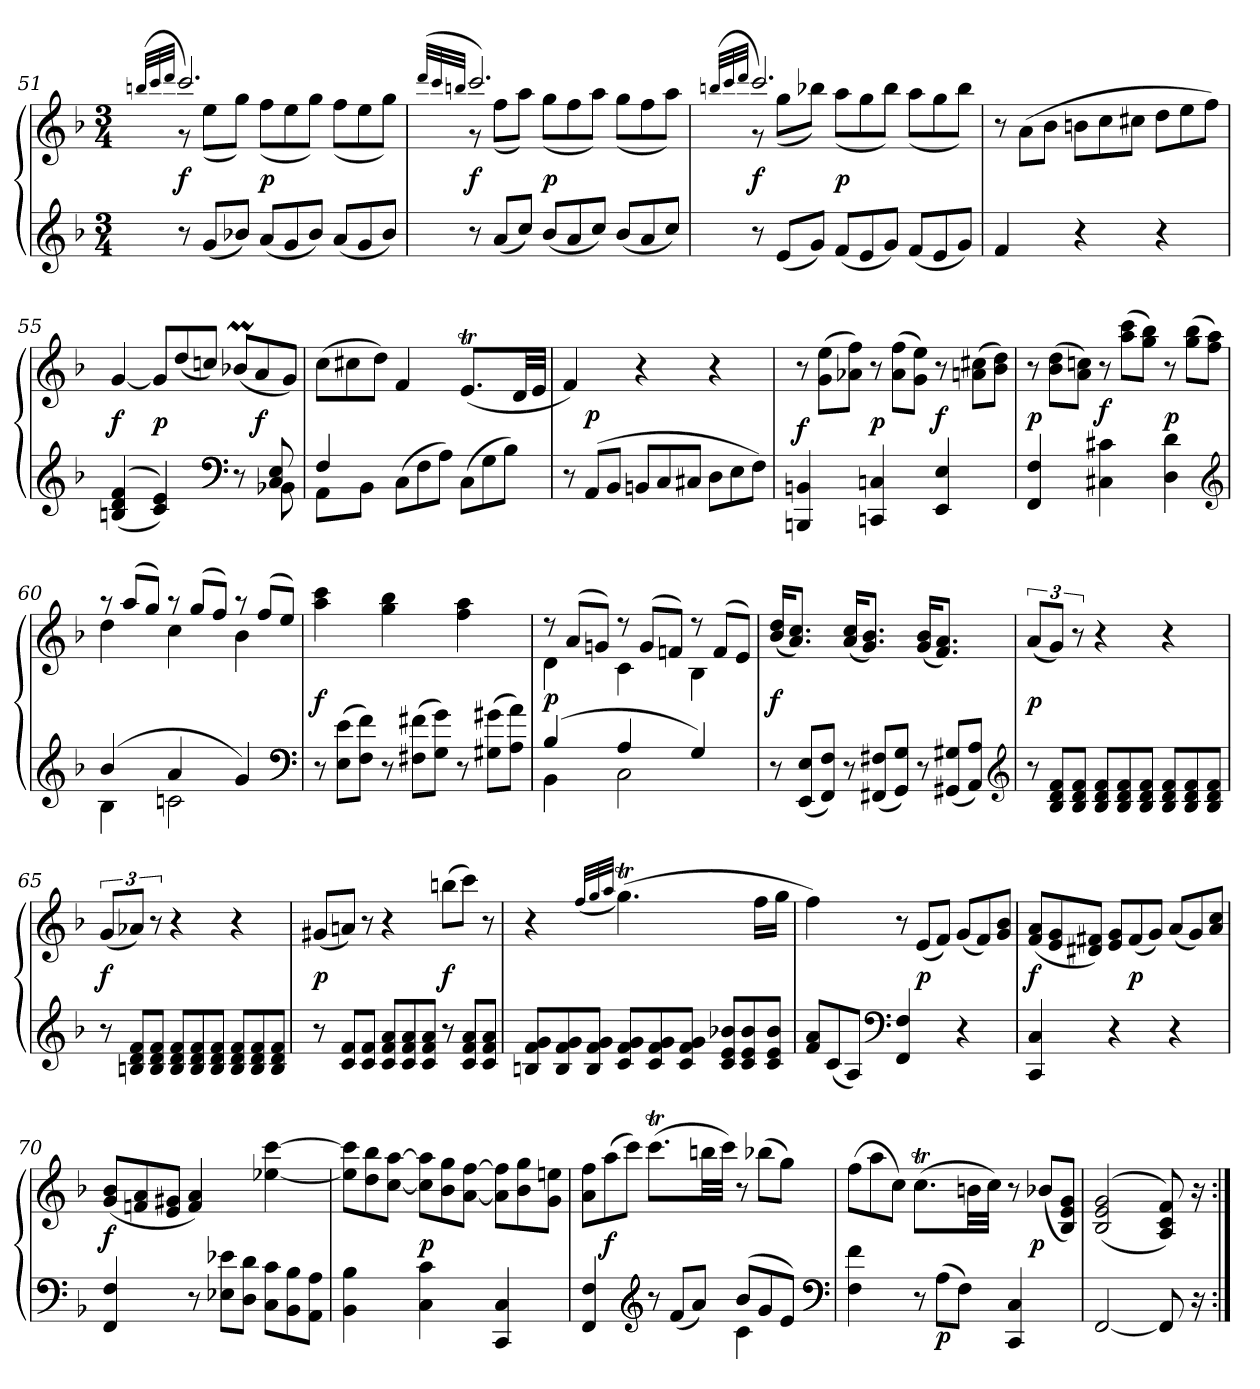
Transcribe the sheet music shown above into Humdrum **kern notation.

**kern	**kern	**dynam
*part1	*part1	*part1
*staff2	*staff1	*staff1/2
*clefG2	*clefG2	*
*k[b-]	*k[b-]	*
*F:	*F:	*
*M3/4	*M3/4	*
=51	=51	=51
.	(>32qbbn/LLL	.
.	32qccc/	.
.	32qddd/JJJ	.
*	*^	*
*Xtuplet	*	*Xtuplet	*
12r	2.ccc)	12r	f
(12gL	.	(12eeL	.
12b-XJ)	.	12ggJ)	.
(12aL	.	(12ffL	p
12g	.	12ee	.
12b-J)	.	12ggJ)	.
(12aL	.	(12ffL	.
12g	.	12ee	.
12b-J)	.	12ggJ)	.
=52	=52	=52	=52
.	(>32qddd/LLL	.	.
.	32qccc/	.	.
.	32qbbn/JJJ	.	.
12r	2.ccc)	12r	f
(12a/L	.	(12ffL	.
12cc/J)	.	12aaJ)	.
(12b-/L	.	(12ggL	p
12a/	.	12ff	.
12cc/J)	.	12aaJ)	.
(12b-/L	.	(12ggL	.
12a/	.	12ff	.
12cc/J)	.	12aaJ)	.
=53	=53	=53	=53
.	(>32qbbn/LLL	.	.
.	32qccc/	.	.
.	32qddd/JJJ	.	.
12r	2.ccc)	12r	f
(12eL	.	(12ggL	.
12gJ)	.	12bb-XJ)	.
(12fL	.	(12aaL	p
12e	.	12gg	.
12gJ)	.	12bb-J)	.
(12fL	.	(12aaL	.
12e	.	12gg	.
12gJ)	.	12bb-J)	.
*	*v	*v	*
=54	=54	=54
4f	12r	.
.	(12a\L	.
.	12b-\J	.
4r	12bnL	.
.	12cc	.
.	12cc#XJ	.
4r	12ddL	.
.	12ee	.
.	12ffJ)	.
=55	=55	=55
*^	*	*
(<(>4Bn 4d 4f	2ryy	[4g	f
4c 4e))	.	12g/L]	p
.	.	(12dd/	.
.	.	12ccn/J)	.
*clefF4	*	*	*
8r	8ryy	(12b-XML	.
.	.	12a	f
8C 8E	8BB-X	.	.
.	.	12gJ)	.
=56	=56	=56	=56
4F	8AAL	(12ccL	.
.	.	12cc#X	.
.	8BB-J	.	.
.	.	12ddJ)	.
2ryy	(>12CL	4f	.
.	12F	.	.
.	12AJ)	.	.
.	(>12CL	(8.etL	.
.	12G	.	.
.	12B-J)	.	.
.	.	32dLL	.
.	.	32eJJJ	.
*v	*v	*	*
=57	=57	=57
*	*^	*
12r	4f)	12ryy	.
(>12AAL	.	3%2ryy	p
12BB-J	.	.	.
12BBnL	4r	.	.
12C	.	.	.
12C#XJ	.	.	.
12DL	4r	.	.
12E	.	.	.
12FJ)	.	.	.
*	*v	*v	*
=58	=58	=58
4BBBn 4BBn	12r	f
.	(12g 12eeL	.
.	12a-X 12ffJ)	.
4CCn 4Cn	12r	p
.	(12a- 12ffL	.
.	12g 12eeJ)	.
4EE 4E	12r	f
.	(12an 12cc#XL	.
.	12b- 12ddJ)	.
=59	=59	=59
4FF 4F	12r	p
.	(12b- 12ddL	.
.	12a 12ccnJ)	.
4C#X 4c#X	12r	f
.	(12aa 12cccL	.
.	12gg 12bb-J)	.
4D 4d	12r	p
.	(12gg 12bb-L	.
.	12ff 12aaJ)	.
*clefG2	*	*
=60	=60	=60
*^	*^	*
(4b-	4B-	12raa	4dd	.
.	.	(12aaL	.	.
.	.	12ggJ)	.	.
4a	2cn	12r	4cc	.
.	.	(12ggL	.	.
.	.	12ffJ)	.	.
4g)	.	12r	4b-	.
.	.	(12ffL	.	.
.	.	12eeJ)	.	.
*v	*v	*	*	*
*	*v	*v	*
*clefF4	*	*
=61	=61	=61
12r	4aa 4ccc	f
(12E 12eL	.	.
12F 12fJ)	.	.
12r	4gg 4bb-	.
(12F#X 12f#XL	.	.
12G 12gJ)	.	.
12r	4ff 4aa	.
(12G#X 12g#XL	.	.
12A 12aJ)	.	.
=62	=62	=62
*^	*^	*
(4B-	4BB-	12r	4d	p
.	.	(12aL	.	.
.	.	12gnJ)	.	.
4A	2C	12r	4c	.
.	.	(12gL	.	.
.	.	12fnJ)	.	.
4G)	.	12r	4B-	.
.	.	(12fL	.	.
.	.	12eJ)	.	.
*v	*v	*	*	*
*	*v	*v	*
=63	=63	=63
12r	(16b-/ 16dd/KL	f
.	8.a/ 8.cc/J)	.
(12EE 12EL	.	.
12FF 12FJ)	.	.
12r	(16a 16ccKL	.
.	8.g 8.b-J)	.
(12FF#X 12F#XL	.	.
12GG 12GJ)	.	.
12r	(16g 16b-KL	.
.	8.f 8.aJ)	.
(12GG#X/ 12G#X/L	.	.
12AA/ 12A/J)	.	.
*clefG2	*	*
=64	=64	=64
*	*tuplet	*
12r	(12aL	p
12B- 12d 12fL	12gJ)	.
12B- 12d 12fJ	12r	.
12B- 12d 12fL	4r	.
12B- 12d 12f	.	.
12B- 12d 12fJ	.	.
12B- 12d 12fL	4r	.
12B- 12d 12f	.	.
12B- 12d 12fJ	.	.
=65	=65	=65
12r	(12gL	f
12Bn 12d 12fL	12a-XJ)	.
12B 12d 12fJ	12r	.
12B 12d 12fL	4r	.
12B 12d 12f	.	.
12B 12d 12fJ	.	.
12B 12d 12fL	4r	.
12B 12d 12f	.	.
12B 12d 12fJ	.	.
=66	=66	=66
*	*Xtuplet	*
12r	(12g#XL	p
12c 12fL	12anJ)	.
12c 12fJ	12r	.
12c 12f 12aL	4r	.
12c 12f 12a	.	.
12c 12f 12aJ	.	.
12r	(12bbnL	f
12c 12f 12aL	12cccJ)	.
12c 12f 12aJ	12r	.
=67	=67	=67
12Bn 12f 12gL	4r	.
12B 12f 12g	.	.
12B 12f 12gJ	.	.
.	(32qff/LLL	.
.	32qgg/	.
.	32qaa/JJJ	.
12c 12f 12gL	(4.ggT)	.
12c 12f 12g	.	.
12c 12f 12gJ	.	.
12c 12e 12b-XL	.	.
12c 12e 12b-	.	.
.	16ffLL	.
12c 12e 12b-J	.	.
.	16ggJJ	.
=68	=68	=68
12f 12aL	4ff)	.
(12c	.	.
12AJ)	.	.
*clefF4	*	*
4FF 4F	12r	.
.	(12eL	p
.	12fJ)	.
4r	(12gL	.
.	12f)	.
.	12g 12b-J	.
=69	=69	=69
4CC 4C	(12f 12aL	f
.	12e 12g	.
.	12d#X 12f#XJ)	.
4r	12e 12gL	.
.	(12f#	p
.	12gJ)	.
4r	(12aL	.
.	12g)	.
.	12a 12ccJ	.
=70	=70	=70
4FF 4F	(12g 12b-L	f
.	12fn 12a	.
.	12e 12g#XJ	.
12r	4f 4a)	.
12E-X 12e-XL	.	.
12D 12dJ	.	.
12C 12cL	[4ee-X [4ccc	.
12BB- 12B-	.	.
12AA 12AJ	.	.
=71	=71	=71
4BB- 4B-	12ee-] 12ccc]L	.
.	12dd 12bb-	.
.	[12cc [12aaJ	.
4C 4c	12cc] 12aa]L	p
.	12b- 12gg	.
.	[12a [12ffJ	.
4CC 4C	12a] 12ff]L	.
.	12b- 12gg	.
.	12g 12eenJ	.
=72	=72	=72
*^	*	*
4FF 4F	4ryy	12a 12ffL	.
.	.	(12aa	f
.	.	12cccJ)	.
*clefG2	*	*	*
12r	4ryy	(8.cccTL	.
(<12fL	.	.	.
12aJ)	.	.	.
.	.	32bbnLL	.
.	.	32cccJJJ)	.
(12b-L	4c	12r	.
12g	.	(12bb-XL	.
12eJ)	.	12ggJ)	.
*v	*v	*	*
*clefF4	*	*
=73	=73	=73
4F 4f	(12ffL	.
.	12aa	.
.	12ccJ)	.
12r	(8.ccTL	.
!	!	!LO:DY:b=2
(12AL	.	p
12FJ)	.	.
.	32bnLL	.
.	32ccJJJ)	.
4CC 4C	12r	.
.	(>12b-XL	p
.	12B- 12e 12gJ)	.
=74	=74	=74
[2FF	(<(>2B- 2e 2g	.
8FF]	8A 8c 8f))	.
16r	16r	.
=:|!	=:|!	=:|!
*-	*-	*-
